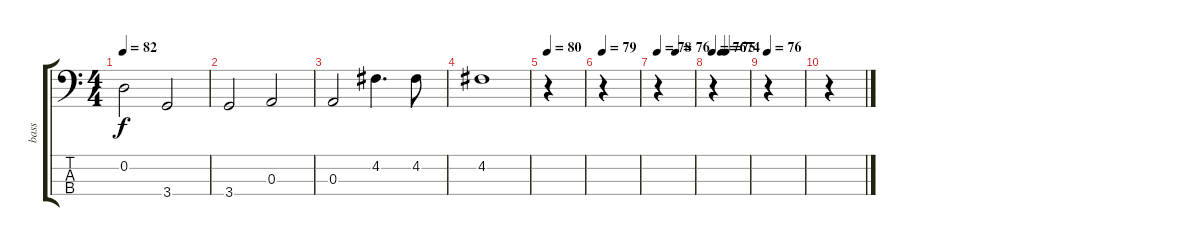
\track ("bass" "bass") {instrument electricbassfinger}
\staff {score tabs}
\tuning (G2 D2 A1 E1) {hide}
\ts (4 4)
\tempo 82
\clef f4
\ks c
0.2.2{dy f} 3.4.2 |
3.4.2 0.3.2 |
0.3.2 4.2.4{d} 4.2.8 |
4.2.1 |
\tempo 80
r.4 |
\tempo 79
r.4 |
\tempo 78
\tempo (76 0.5)
r.4 |
\tempo 76
\tempo (75 0.25)
\tempo (74 0.375)
r.4 |
\tempo 76
r.4 |
r.4
